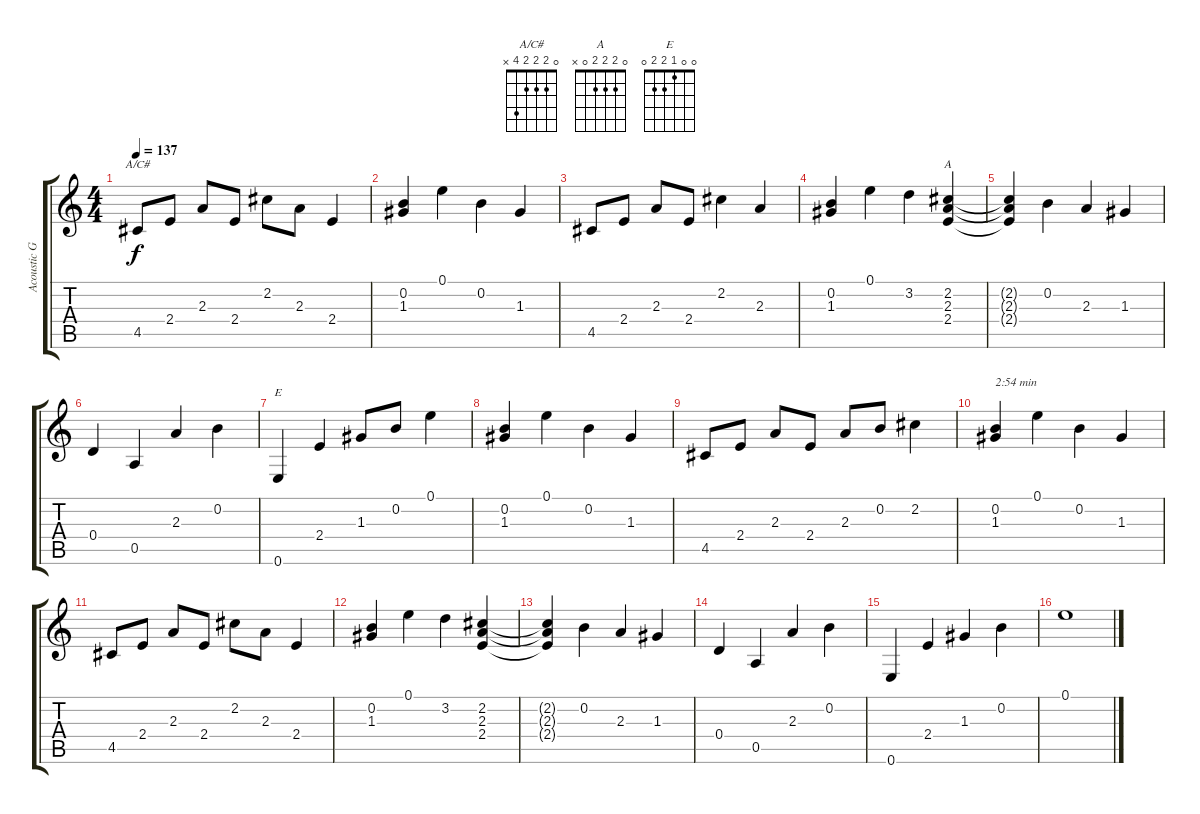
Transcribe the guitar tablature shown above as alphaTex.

\track ("Acoustic Guitar (Nylon)" "Acoustic G") {instrument acousticguitarnylon}
\staff {score tabs}
\tuning (E4 B3 G3 D3 A2 E2) {hide}
\chord ("A/C#" 0 2 2 2 4 x)
\chord ("A" 0 2 2 2 0 x)
\chord ("E" 0 0 1 2 2 0)
\ts (4 4)
\tempo 137
\clef g2
\ks c
4.5.8{ch "A/C#" dy f} 2.4.8 2.3.8 2.4.8 2.2.8 2.3.8 2.4.4 |
(0.2 1.3).4 0.1.4 0.2.4 1.3.4 |
4.5.8 2.4.8 2.3.8 2.4.8 2.2.4 2.3.4 |
(0.2 1.3).4 0.1.4 3.2.4 (2.2 2.3 2.4).4{ch "A"} |
(2.2{t} 2.3{t} 2.4{t}).4 0.2.4 2.3.4 1.3.4 |
0.4.4 0.5.4 2.3.4 0.2.4 |
0.6.4{ch "E"} 2.4.4 1.3.8 0.2.8 0.1.4 |
(0.2 1.3).4 0.1.4 0.2.4 1.3.4 |
4.5.8 2.4.8 2.3.8 2.4.8 2.3.8 0.2.8 2.2.4 |
(0.2 1.3).4{txt "2:54 min"} 0.1.4 0.2.4 1.3.4 |
4.5.8 2.4.8 2.3.8 2.4.8 2.2.8 2.3.8 2.4.4 |
(0.2 1.3).4 0.1.4 3.2.4 (2.2 2.3 2.4).4 |
(2.2{t} 2.3{t} 2.4{t}).4 0.2.4 2.3.4 1.3.4 |
0.4.4 0.5.4 2.3.4 0.2.4 |
0.6.4 2.4.4 1.3.4 0.2.4 |
0.1.1
